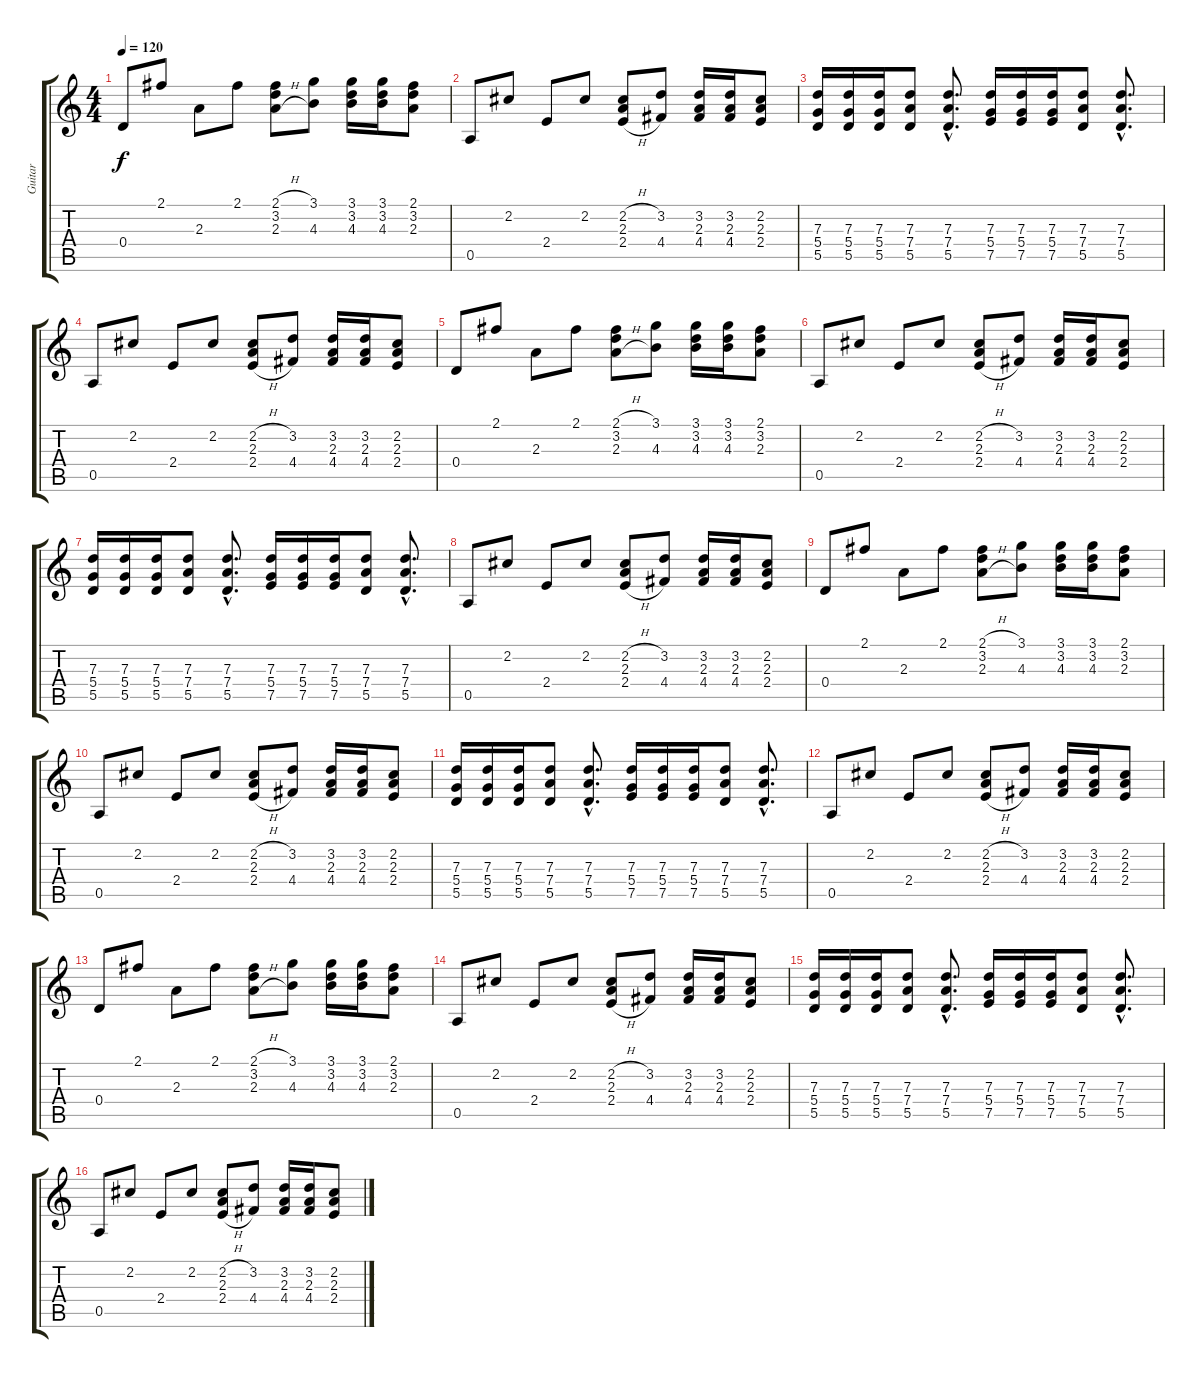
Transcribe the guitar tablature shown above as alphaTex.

\track ("Guitar" "Guitar") {instrument overdrivenguitar}
\staff {score tabs}
\tuning (E4 B3 G3 D3 A2 E2) {hide}
\ts (4 4)
\tempo 120
\clef g2
\ks c
0.4.8{dy f} 2.1.8 2.3.8 2.1.8 (2.1{h} 3.2 2.3{h}).8 (3.1 4.3).8 (3.1 3.2 4.3).16 (3.1 3.2 4.3).16 (2.1 3.2 2.3).8 |
0.5.8 2.2.8 2.4.8 2.2.8 (2.2{h} 2.3 2.4{h}).8 (3.2 4.4).8 (3.2 2.3 4.4).16 (3.2 2.3 4.4).16 (2.2 2.3 2.4).8 |
(7.3 5.4 5.5).16 (7.3 5.4 5.5).16 (7.3 5.4 5.5).16 (7.3 7.4 5.5).8 (7.3{hac} 7.4{hac} 5.5{hac}).8{d} (7.3 5.4 7.5).16 (7.3 5.4 7.5).16 (7.3 5.4 7.5).16 (7.3 7.4 5.5).8 (7.3{hac} 7.4{hac} 5.5{hac}).8{d} |
0.5.8 2.2.8 2.4.8 2.2.8 (2.2{h} 2.3 2.4{h}).8 (3.2 4.4).8 (3.2 2.3 4.4).16 (3.2 2.3 4.4).16 (2.2 2.3 2.4).8 |
0.4.8 2.1.8 2.3.8 2.1.8 (2.1{h} 3.2 2.3{h}).8 (3.1 4.3).8 (3.1 3.2 4.3).16 (3.1 3.2 4.3).16 (2.1 3.2 2.3).8 |
0.5.8 2.2.8 2.4.8 2.2.8 (2.2{h} 2.3 2.4{h}).8 (3.2 4.4).8 (3.2 2.3 4.4).16 (3.2 2.3 4.4).16 (2.2 2.3 2.4).8 |
(7.3 5.4 5.5).16 (7.3 5.4 5.5).16 (7.3 5.4 5.5).16 (7.3 7.4 5.5).8 (7.3{hac} 7.4{hac} 5.5{hac}).8{d} (7.3 5.4 7.5).16 (7.3 5.4 7.5).16 (7.3 5.4 7.5).16 (7.3 7.4 5.5).8 (7.3{hac} 7.4{hac} 5.5{hac}).8{d} |
0.5.8 2.2.8 2.4.8 2.2.8 (2.2{h} 2.3 2.4{h}).8 (3.2 4.4).8 (3.2 2.3 4.4).16 (3.2 2.3 4.4).16 (2.2 2.3 2.4).8 |
0.4.8 2.1.8 2.3.8 2.1.8 (2.1{h} 3.2 2.3{h}).8 (3.1 4.3).8 (3.1 3.2 4.3).16 (3.1 3.2 4.3).16 (2.1 3.2 2.3).8 |
0.5.8 2.2.8 2.4.8 2.2.8 (2.2{h} 2.3 2.4{h}).8 (3.2 4.4).8 (3.2 2.3 4.4).16 (3.2 2.3 4.4).16 (2.2 2.3 2.4).8 |
(7.3 5.4 5.5).16 (7.3 5.4 5.5).16 (7.3 5.4 5.5).16 (7.3 7.4 5.5).8 (7.3{hac} 7.4{hac} 5.5{hac}).8{d} (7.3 5.4 7.5).16 (7.3 5.4 7.5).16 (7.3 5.4 7.5).16 (7.3 7.4 5.5).8 (7.3{hac} 7.4{hac} 5.5{hac}).8{d} |
0.5.8 2.2.8 2.4.8 2.2.8 (2.2{h} 2.3 2.4{h}).8 (3.2 4.4).8 (3.2 2.3 4.4).16 (3.2 2.3 4.4).16 (2.2 2.3 2.4).8 |
0.4.8 2.1.8 2.3.8 2.1.8 (2.1{h} 3.2 2.3{h}).8 (3.1 4.3).8 (3.1 3.2 4.3).16 (3.1 3.2 4.3).16 (2.1 3.2 2.3).8 |
0.5.8 2.2.8 2.4.8 2.2.8 (2.2{h} 2.3 2.4{h}).8 (3.2 4.4).8 (3.2 2.3 4.4).16 (3.2 2.3 4.4).16 (2.2 2.3 2.4).8 |
(7.3 5.4 5.5).16 (7.3 5.4 5.5).16 (7.3 5.4 5.5).16 (7.3 7.4 5.5).8 (7.3{hac} 7.4{hac} 5.5{hac}).8{d} (7.3 5.4 7.5).16 (7.3 5.4 7.5).16 (7.3 5.4 7.5).16 (7.3 7.4 5.5).8 (7.3{hac} 7.4{hac} 5.5{hac}).8{d} |
0.5.8 2.2.8 2.4.8 2.2.8 (2.2{h} 2.3 2.4{h}).8 (3.2 4.4).8 (3.2 2.3 4.4).16 (3.2 2.3 4.4).16 (2.2 2.3 2.4).8
